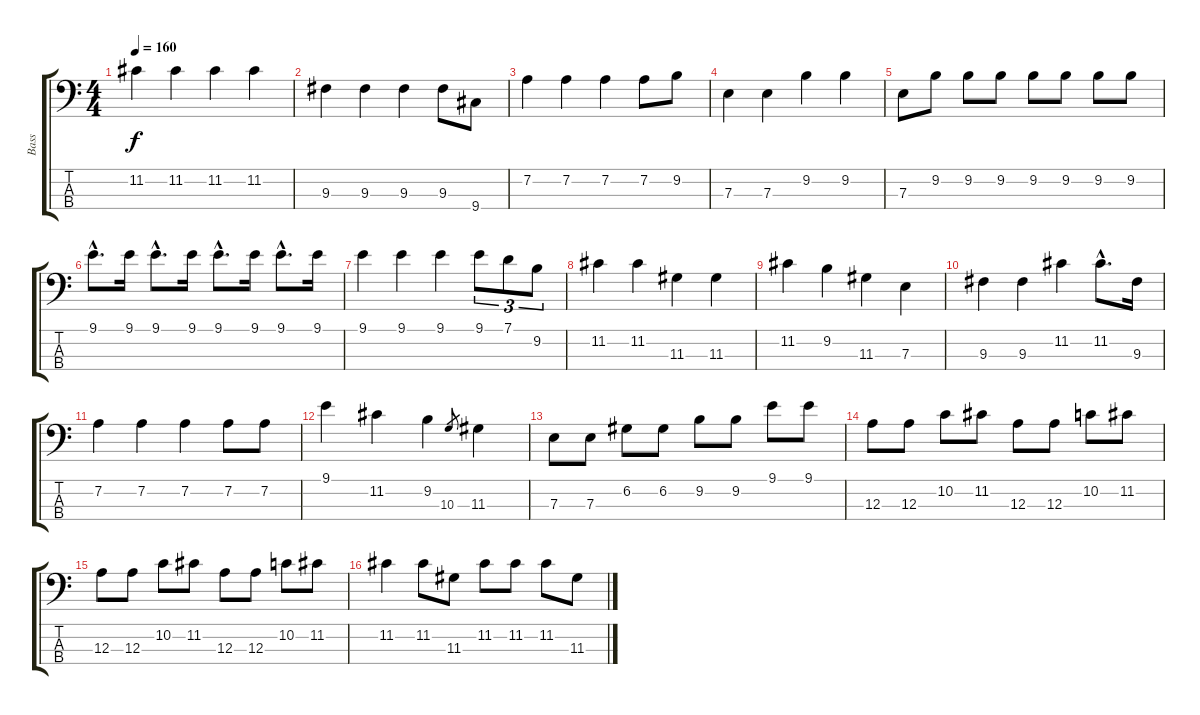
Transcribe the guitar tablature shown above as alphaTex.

\track ("Bass" "Bass") {instrument electricbassfinger}
\staff {score tabs}
\tuning (G2 D2 A1 E1) {hide}
\ts (4 4)
\tempo 160
\clef f4
\ks c
11.2.4{dy f} 11.2.4 11.2.4 11.2.4 |
9.3.4 9.3.4 9.3.4 9.3.8 9.4.8 |
7.2.4 7.2.4 7.2.4 7.2.8 9.2.8 |
7.3.4 7.3.4 9.2.4 9.2.4 |
7.3.8 9.2.8 9.2.8 9.2.8 9.2.8 9.2.8 9.2.8 9.2.8 |
9.1{hac}.8{d} 9.1.16 9.1{hac}.8{d} 9.1.16 9.1{hac}.8{d} 9.1.16 9.1{hac}.8{d} 9.1.16 |
9.1.4 9.1.4 9.1.4 9.1.8{tu (3 2)} 7.1.8{tu (3 2)} 9.2.8{tu (3 2)} |
11.2.4 11.2.4 11.3.4 11.3.4 |
11.2.4 9.2.4 11.3.4 7.3.4 |
9.3.4 9.3.4 11.2.4 11.2{hac}.8{d} 9.3.16 |
7.2.4 7.2.4 7.2.4 7.2.8 7.2.8 |
9.1.4 11.2.4 9.2.4 10.3.8{gr} 11.3.4 |
7.3.8 7.3.8 6.2.8 6.2.8 9.2.8 9.2.8 9.1.8 9.1.8 |
12.3.8 12.3.8 10.2.8 11.2.8 12.3.8 12.3.8 10.2.8 11.2.8 |
12.3.8 12.3.8 10.2.8 11.2.8 12.3.8 12.3.8 10.2.8 11.2.8 |
11.2.4 11.2.8 11.3.8 11.2.8 11.2.8 11.2.8 11.3.8
